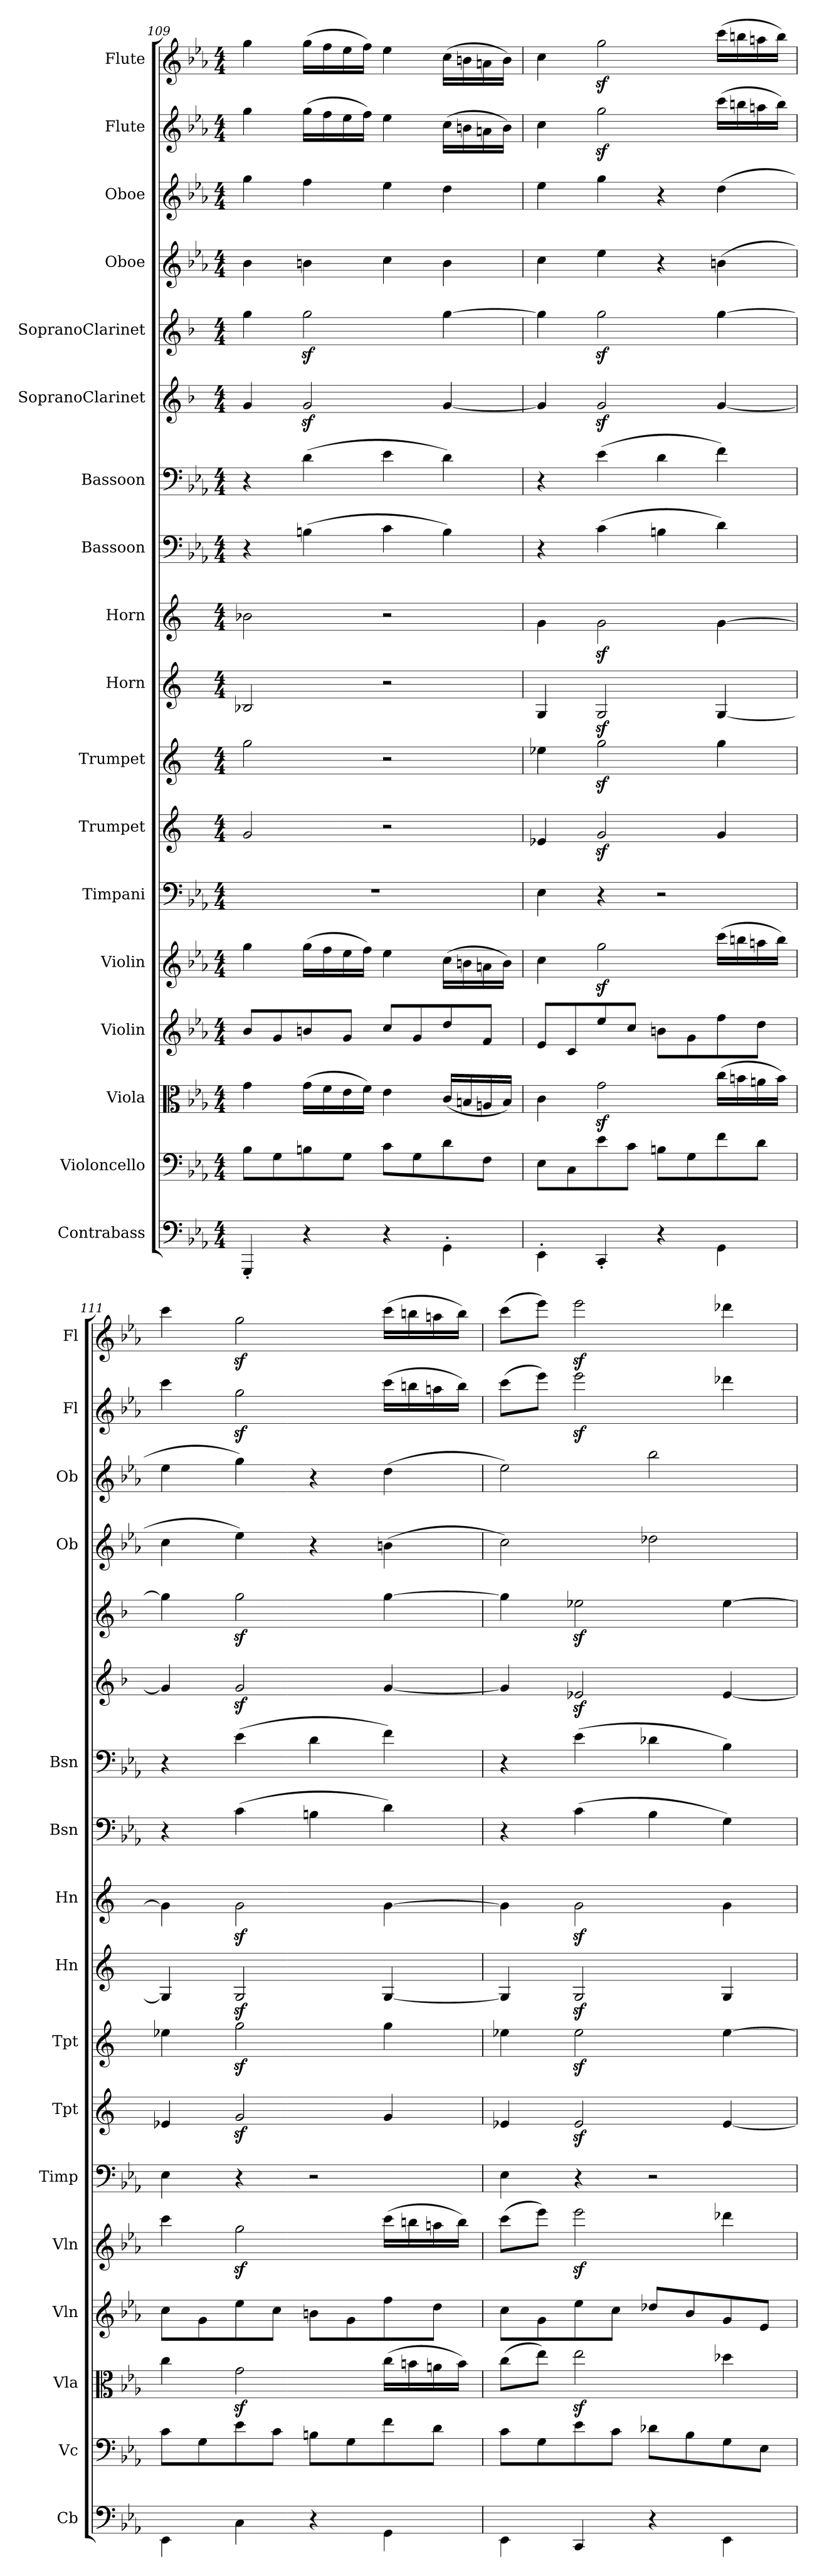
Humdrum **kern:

**kern	**kern	**kern	**kern	**kern	**kern	**kern	**kern	**kern	**kern	**kern	**kern	**kern	**kern	**kern	**kern	**kern	**kern
*part18	*part17	*part16	*part15	*part14	*part13	*part12	*part11	*part10	*part9	*part8	*part7	*part6	*part5	*part4	*part3	*part2	*part1
*staff18	*staff17	*staff16	*staff15	*staff14	*staff13	*staff12	*staff11	*staff10	*staff9	*staff8	*staff7	*staff6	*staff5	*staff4	*staff3	*staff2	*staff1
*I"Contrabass	*I"Violoncello	*I"Viola	*I"Violin	*I"Violin	*I"Timpani	*I"Trumpet	*I"Trumpet	*I"Horn	*I"Horn	*I"Bassoon	*I"Bassoon	*I"SopranoClarinet	*I"SopranoClarinet	*I"Oboe	*I"Oboe	*I"Flute	*I"Flute
*I'Cb	*I'Vc	*I'Vla	*I'Vln	*I'Vln	*I'Timp	*I'Tpt	*I'Tpt	*I'Hn	*I'Hn	*I'Bsn	*I'Bsn	*	*	*I'Ob	*I'Ob	*I'Fl	*I'Fl
*clefF4	*clefF4	*clefC3	*clefG2	*clefG2	*clefF4	*clefG2	*clefG2	*clefG2	*clefG2	*clefF4	*clefF4	*clefG2	*clefG2	*clefG2	*clefG2	*clefG2	*clefG2
*k[b-e-a-]	*k[b-e-a-]	*k[b-e-a-]	*k[b-e-a-]	*k[b-e-a-]	*k[b-e-a-]	*k[]	*k[]	*k[]	*k[]	*k[b-e-a-]	*k[b-e-a-]	*k[b-]	*k[b-]	*k[b-e-a-]	*k[b-e-a-]	*k[b-e-a-]	*k[b-e-a-]
*M4/4	*M4/4	*M4/4	*M4/4	*M4/4	*M4/4	*M4/4	*M4/4	*M4/4	*M4/4	*M4/4	*M4/4	*M4/4	*M4/4	*M4/4	*M4/4	*M4/4	*M4/4
=109	=109	=109	=109	=109	=109	=109	=109	=109	=109	=109	=109	=109	=109	=109	=109	=109	=109
4GGG'/	8B-\L	4g\	8b-/L	4gg\	1r	2g/	2gg\	2B-X/	2b-X\	4r	4r	4g/	4gg\	4b-\	4gg\	4gg\	4gg\
.	8G\	.	8g/	.	.	.	.	.	.	.	.	.	.	.	.	.	.
4r	8Bn\	(16g\LL	8bn/	(16gg\LL	.	.	.	.	.	(4Bn\	(4d\	2gz/	2ggz\	4bn\	4ff\	(16gg\LL	(16gg\LL
.	.	16f\	.	16ff\	.	.	.	.	.	.	.	.	.	.	.	16ff\	16ff\
.	8G\J	16e-\	8g/J	16ee-\	.	.	.	.	.	.	.	.	.	.	.	16ee-\	16ee-\
.	.	16f\JJ)	.	16ff\JJ)	.	.	.	.	.	.	.	.	.	.	.	16ff\JJ)	16ff\JJ)
4r	8c\L	4e-\	8cc/L	4ee-\	.	2r	2r	2r	2r	4c\	4e-\	.	.	4cc\	4ee-\	4ee-\	4ee-\
.	8G\	.	8g/	.	.	.	.	.	.	.	.	.	.	.	.	.	.
4GG'\	8d\	(16c/LL	8dd/	(16cc\LL	.	.	.	.	.	4B\)	4d\)	[4g/	[4gg\	4b\	4dd\	(16cc\LL	(16cc\LL
.	.	16Bn/	.	16bn\	.	.	.	.	.	.	.	.	.	.	.	16bn\	16bn\
.	8F\J	16An/	8f/J	16an\	.	.	.	.	.	.	.	.	.	.	.	16an\	16an\
.	.	16B/JJ)	.	16b\JJ)	.	.	.	.	.	.	.	.	.	.	.	16b\JJ)	16b\JJ)
=110	=110	=110	=110	=110	=110	=110	=110	=110	=110	=110	=110	=110	=110	=110	=110	=110	=110
4EE-'\	8E-\L	4c\	8e-/L	4cc\	4E-\	4e-X/	4ee-X\	4G/	4g\	4r	4r	4g/]	4gg\]	4cc\	4ee-\	4cc\	4cc\
.	8C\	.	8c/	.	.	.	.	.	.	.	.	.	.	.	.	.	.
4CC'/	8e-\	2gz\	8ee-/	2ggz\	4r	2gz/	2ggz\	2Gz/	2gz\	(4c\	(4e-\	2gz/	2ggz\	4ee-\	4gg\	2ggz\	2ggz\
.	8c\J	.	8cc/J	.	.	.	.	.	.	.	.	.	.	.	.	.	.
4r	8Bn\L	.	8bn\L	.	2r	.	.	.	.	4Bn\	4d\	.	.	4r	4r	.	.
.	8G\	.	8g\	.	.	.	.	.	.	.	.	.	.	.	.	.	.
4GG\	8f\	(16cc\LL	8ff\	(16ccc\LL	.	4g/	4gg\	[4G/	[4g\	4d\)	4f\)	[4g/	[4gg\	(4bn\	(4dd\	(16ccc\LL	(16ccc\LL
.	.	16bn\	.	16bbn\	.	.	.	.	.	.	.	.	.	.	.	16bbn\	16bbn\
.	8d\J	16an\	8dd\J	16aan\	.	.	.	.	.	.	.	.	.	.	.	16aan\	16aan\
.	.	16b\JJ)	.	16bb\JJ)	.	.	.	.	.	.	.	.	.	.	.	16bb\JJ)	16bb\JJ)
=111	=111	=111	=111	=111	=111	=111	=111	=111	=111	=111	=111	=111	=111	=111	=111	=111	=111
4EE-\	8c\L	4cc\	8cc\L	4ccc\	4E-\	4e-X/	4ee-X\	4G/]	4g\]	4r	4r	4g/]	4gg\]	4cc\	4ee-\	4ccc\	4ccc\
.	8G\	.	8g\	.	.	.	.	.	.	.	.	.	.	.	.	.	.
4C\	8e-\	2gz\	8ee-\	2ggz\	4r	2gz/	2ggz\	2Gz/	2gz\	(4c\	(4e-\	2gz/	2ggz\	4ee-\)	4gg\)	2ggz\	2ggz\
.	8c\J	.	8cc\J	.	.	.	.	.	.	.	.	.	.	.	.	.	.
4r	8Bn\L	.	8bn\L	.	2r	.	.	.	.	4Bn\	4d\	.	.	4r	4r	.	.
.	8G\	.	8g\	.	.	.	.	.	.	.	.	.	.	.	.	.	.
4GG\	8f\	(16cc\LL	8ff\	(16ccc\LL	.	4g/	4gg\	[4G/	[4g\	4d\)	4f\)	[4g/	[4gg\	(4bn\	(4dd\	(16ccc\LL	(16ccc\LL
.	.	16bn\	.	16bbn\	.	.	.	.	.	.	.	.	.	.	.	16bbn\	16bbn\
.	8d\J	16an\	8dd\J	16aan\	.	.	.	.	.	.	.	.	.	.	.	16aan\	16aan\
.	.	16b\JJ)	.	16bb\JJ)	.	.	.	.	.	.	.	.	.	.	.	16bb\JJ)	16bb\JJ)
=112	=112	=112	=112	=112	=112	=112	=112	=112	=112	=112	=112	=112	=112	=112	=112	=112	=112
4EE-\	8c\L	(8cc\L	8cc\L	(8ccc\L	4E-\	4e-X/	4ee-X\	4G/]	4g\]	4r	4r	4g/]	4gg\]	2cc\)	2ee-\)	(8ccc\L	(8ccc\L
.	8G\	8ee-\J)	8g\	8eee-\J)	.	.	.	.	.	.	.	.	.	.	.	8eee-\J)	8eee-\J)
4CC/	8e-\	2ee-z\	8ee-\	2eee-z\	4r	2e-z/	2ee-z\	2Gz/	2gz\	(4c\	(4e-\	2e-Xz/	2ee-Xz\	.	.	2eee-z\	2eee-z\
.	8c\J	.	8cc\J	.	.	.	.	.	.	.	.	.	.	.	.	.	.
4r	8d-X\L	.	8dd-X/L	.	2r	.	.	.	.	4B-\	4d-X\	.	.	2dd-X\	2bb-\	.	.
.	8B-\	.	8b-/	.	.	.	.	.	.	.	.	.	.	.	.	.	.
4EE-\	8G\	4dd-X\	8g/	4ddd-X\	.	[4e-/	[4ee-\	4G/	4g\	4G\)	4B-\)	[4e-/	[4ee-\	.	.	4ddd-X\	4ddd-X\
.	8E-\J	.	8e-/J	.	.	.	.	.	.	.	.	.	.	.	.	.	.
=	=	=	=	=	=	=	=	=	=	=	=	=	=	=	=	=	=
*-	*-	*-	*-	*-	*-	*-	*-	*-	*-	*-	*-	*-	*-	*-	*-	*-	*-
